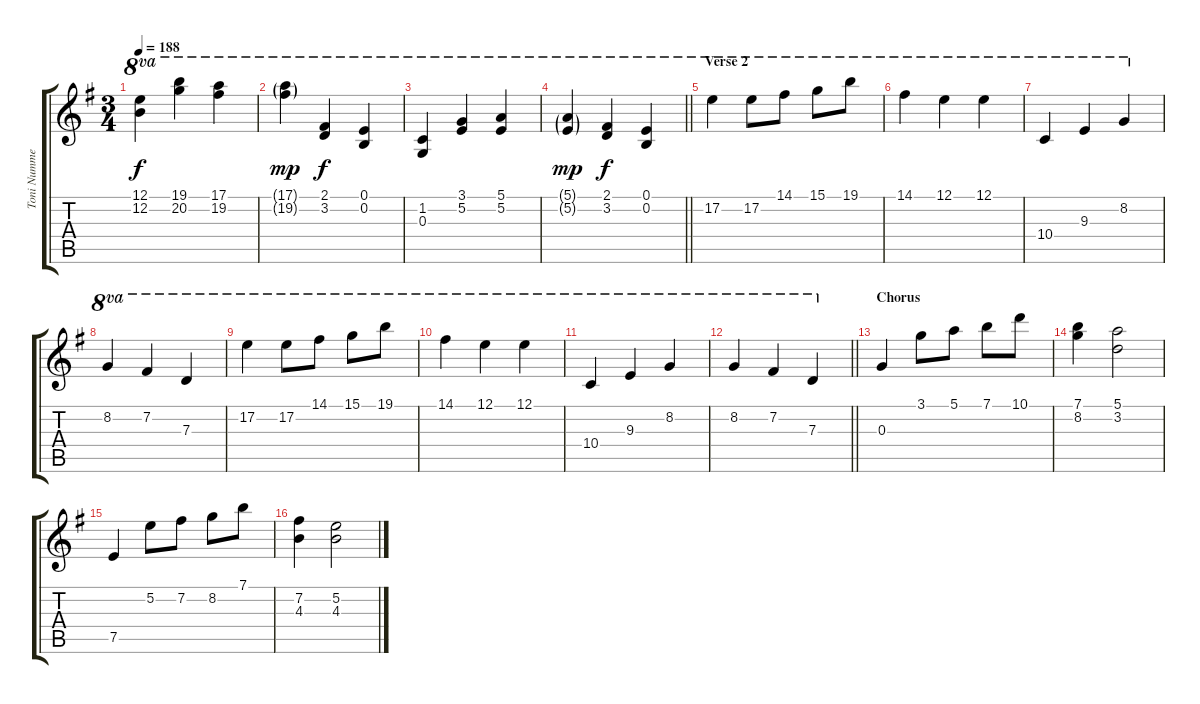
\track ("Toni Nummelin (piano)" "Toni Numme") {instrument acousticgrandpiano}
\staff {score tabs}
\tuning (E5 B4 G4 D4 A3 E3) {hide}
\ts (3 4)
\tempo 188
\clef g2
\ks eminor
(12.1 12.2).4{ot 8va dy f} (19.1 20.2).4{ot 8va} (17.1 19.2).4{ot 8va} |
(17.1{g} 19.2{g}).4{ot 8va dy mp} (2.1 3.2).4{ot 8va dy f} (0.1 0.2).4{ot 8va} |
(1.2 0.3).4{ot 8va} (3.1 5.2).4{ot 8va} (5.1 5.2).4{ot 8va} |
\barLineRight lightlight
(5.1{g} 5.2{g}).4{ot 8va dy mp} (2.1 3.2).4{ot 8va dy f} (0.1 0.2).4{ot 8va} |
\section ("" "Verse 2")
17.2.4{ot 8va} 17.2.8{ot 8va} 14.1.8{ot 8va} 15.1.8{ot 8va} 19.1.8{ot 8va} |
14.1.4{ot 8va} 12.1.4{ot 8va} 12.1.4{ot 8va} |
10.4.4{ot 8va} 9.3.4{ot 8va} 8.2.4{ot 8va} |
8.2.4{ot 8va} 7.2.4{ot 8va} 7.3.4{ot 8va} |
17.2.4{ot 8va} 17.2.8{ot 8va} 14.1.8{ot 8va} 15.1.8{ot 8va} 19.1.8{ot 8va} |
14.1.4{ot 8va} 12.1.4{ot 8va} 12.1.4{ot 8va} |
10.4.4{ot 8va} 9.3.4{ot 8va} 8.2.4{ot 8va} |
\barLineRight lightlight
8.2.4{ot 8va} 7.2.4{ot 8va} 7.3.4{ot 8va} |
\section ("" "Chorus")
0.3.4 3.1.8 5.1.8 7.1.8 10.1.8 |
(7.1 8.2).4 (5.1 3.2).2 |
7.5.4 5.2.8 7.2.8 8.2.8 7.1.8 |
(7.2 4.3).4 (5.2 4.3).2
